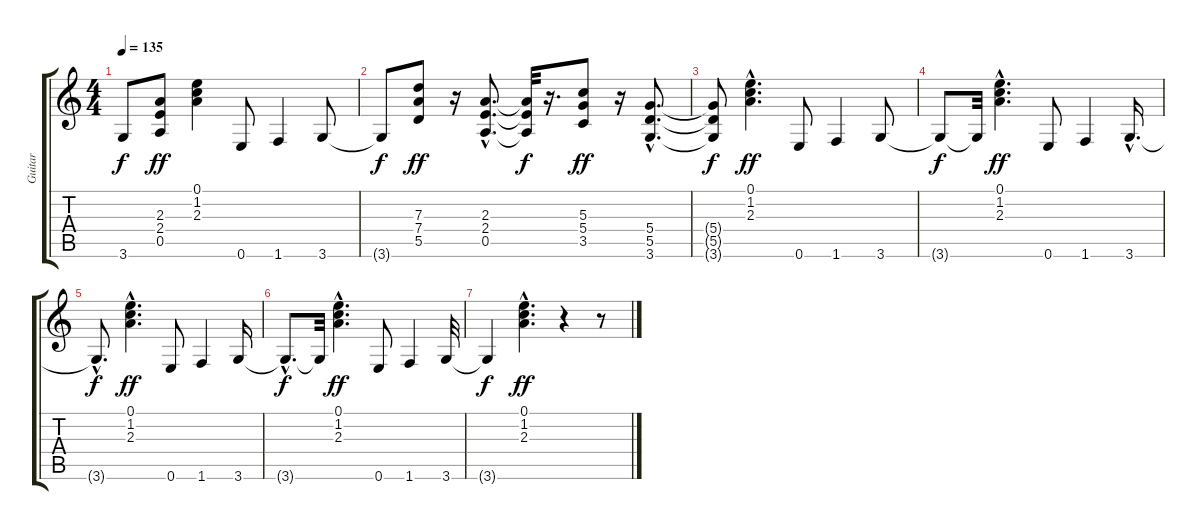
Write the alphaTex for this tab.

\track ("Guitar" "Guitar") {instrument distortionguitar}
\staff {score tabs}
\tuning (E4 B3 G3 D3 A2 E2) {hide}
\ts (4 4)
\tempo 135
\clef g2
\ks c
3.6{t}.8{dy f} (2.3 2.4 0.5).8{dy ff} (0.1 1.2 2.3).4{volume 14 instrument electricguitarclean} 0.6.8{instrument distortionguitar} 1.6.4 3.6.8 |
3.6{t}.8{dy f} (7.3 7.4 5.5).8{dy ff instrument distortionguitar} r.16 (2.3{hac} 2.4{hac} 0.5{hac}).8{d} (2.3{t} 2.4{t} 0.5{t}).32{dy f} r.16{d} (5.3 5.4 3.5).8{dy ff} r.16 (5.4{hac} 5.5{hac} 3.6{hac}).8{d} |
(5.4{t} 5.5{t} 3.6{t}).8{dy f} (0.1{hac} 1.2{hac} 2.3{hac}).4{d dy ff volume 14 instrument electricguitarclean} 0.6.8{instrument distortionguitar} 1.6.4 3.6.8 |
3.6{t}.8{dy f} 3.6{t}.32 (0.1{hac} 1.2{hac} 2.3{hac}).4{d dy ff volume 14 instrument electricguitarclean} 0.6.8{instrument distortionguitar} 1.6.4 3.6{hac}.16{d} |
3.6{hac t}.8{d dy f} (0.1{hac} 1.2{hac} 2.3{hac}).4{d dy ff volume 14 instrument electricguitarclean} 0.6.8{instrument distortionguitar} 1.6.4 3.6.16 |
3.6{hac t}.8{d dy f} 3.6{t}.32 (0.1{hac} 1.2{hac} 2.3{hac}).4{d dy ff volume 14 instrument electricguitarclean} 0.6.8{instrument distortionguitar} 1.6.4 3.6.32 |
3.6{t}.4{dy f} (0.1{hac} 1.2{hac} 2.3{hac}).4{d dy ff volume 14 instrument electricguitarclean} r.4 r.8
